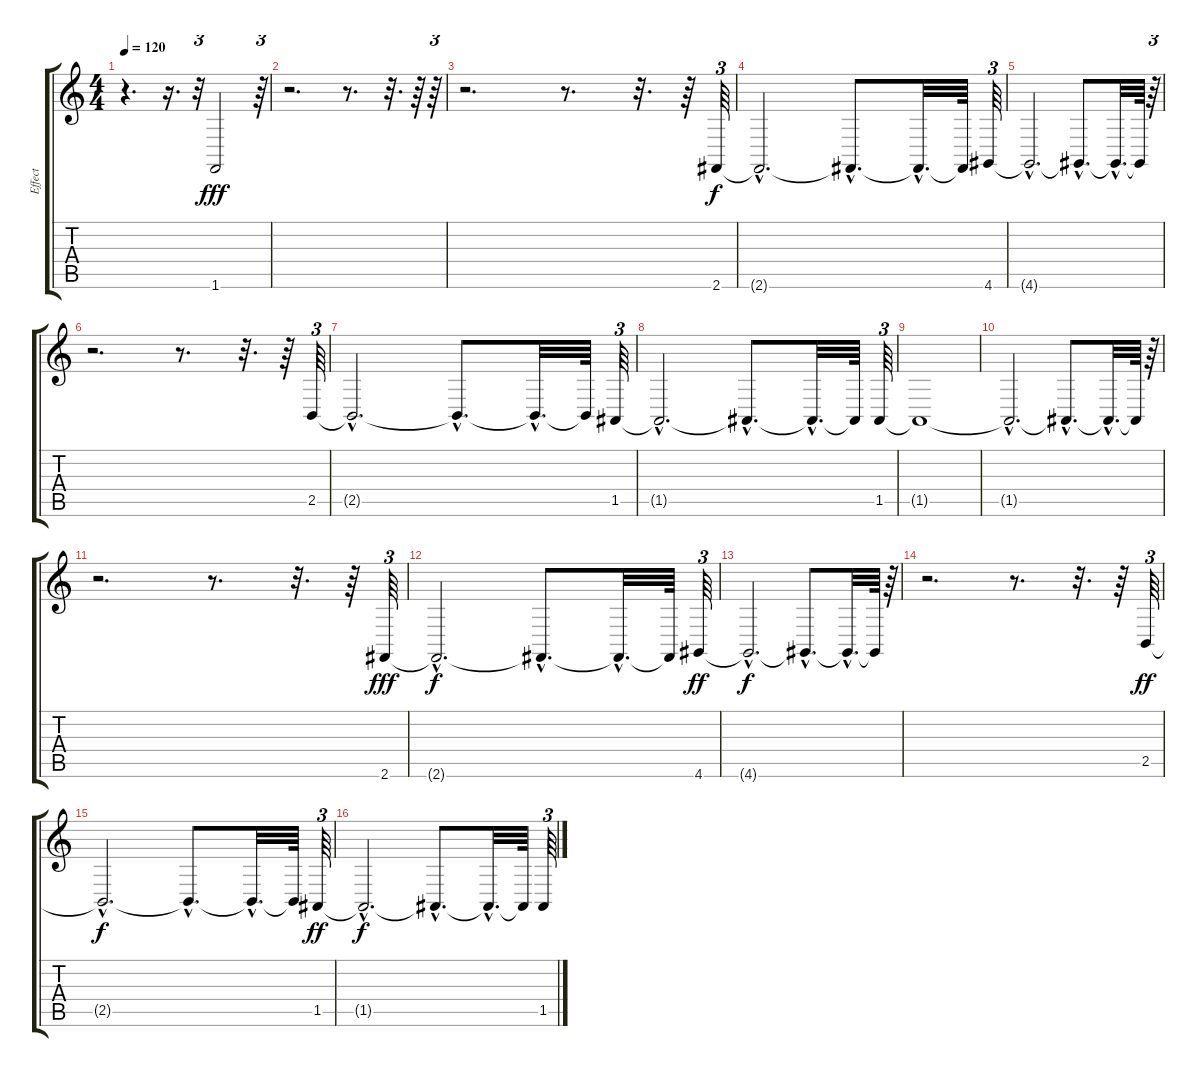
\track ("Effect" "Effect") {instrument fx3crystal}
\staff {score tabs}
\tuning (E4 B3 G3 D3 A2 E2) {hide}
\ts (4 4)
\tempo 120
\clef g2
\ks c
r.4{d dy fff} r.16{d} r.32{tu (3 2)} 1.6.2 r.64{tu (3 2)} |
r.2{d} r.8{d} r.32{d} r.64 r.64{tu (3 2) volume 9} |
r.2{d} r.8{d} r.32{d} r.64 2.6.64{tu (3 2) dy f} |
2.6{hac t}.2{d} 2.6{hac t}.8{d} 2.6{hac t}.32{d} 2.6{t}.64 4.6.64{tu (3 2)} |
4.6{hac t}.2{d} 4.6{hac t}.8{d} 4.6{hac t}.32{d} 4.6{t}.64 r.64{tu (3 2)} |
r.2{d} r.8{d} r.32{d} r.64 2.5.64{tu (3 2)} |
2.5{hac t}.2{d} 2.5{hac t}.8{d} 2.5{hac t}.32{d} 2.5{t}.64 1.5.64{tu (3 2)} |
1.5{hac t}.2{d} 1.5{hac t}.8{d} 1.5{hac t}.32{d} 1.5{t}.64 1.5.64{tu (3 2)} |
1.5{t}.1 |
1.5{hac t}.2{d} 1.5{hac t}.8{d} 1.5{hac t}.32{d} 1.5{t}.64 r.64{tu (3 2) volume 9} |
r.2{d} r.8{d} r.32{d} r.64 2.6.64{tu (3 2) dy fff} |
2.6{hac t}.2{d dy f} 2.6{hac t}.8{d} 2.6{hac t}.32{d} 2.6{t}.64 4.6.64{tu (3 2) dy ff} |
4.6{hac t}.2{d dy f} 4.6{hac t}.8{d} 4.6{hac t}.32{d} 4.6{t}.64 r.64{tu (3 2)} |
r.2{d} r.8{d} r.32{d} r.64 2.5.64{tu (3 2) dy ff} |
2.5{hac t}.2{d dy f} 2.5{hac t}.8{d} 2.5{hac t}.32{d} 2.5{t}.64 1.5.64{tu (3 2) dy ff} |
1.5{hac t}.2{d dy f} 1.5{hac t}.8{d} 1.5{hac t}.32{d} 1.5{t}.64 1.5.64{tu (3 2)}
